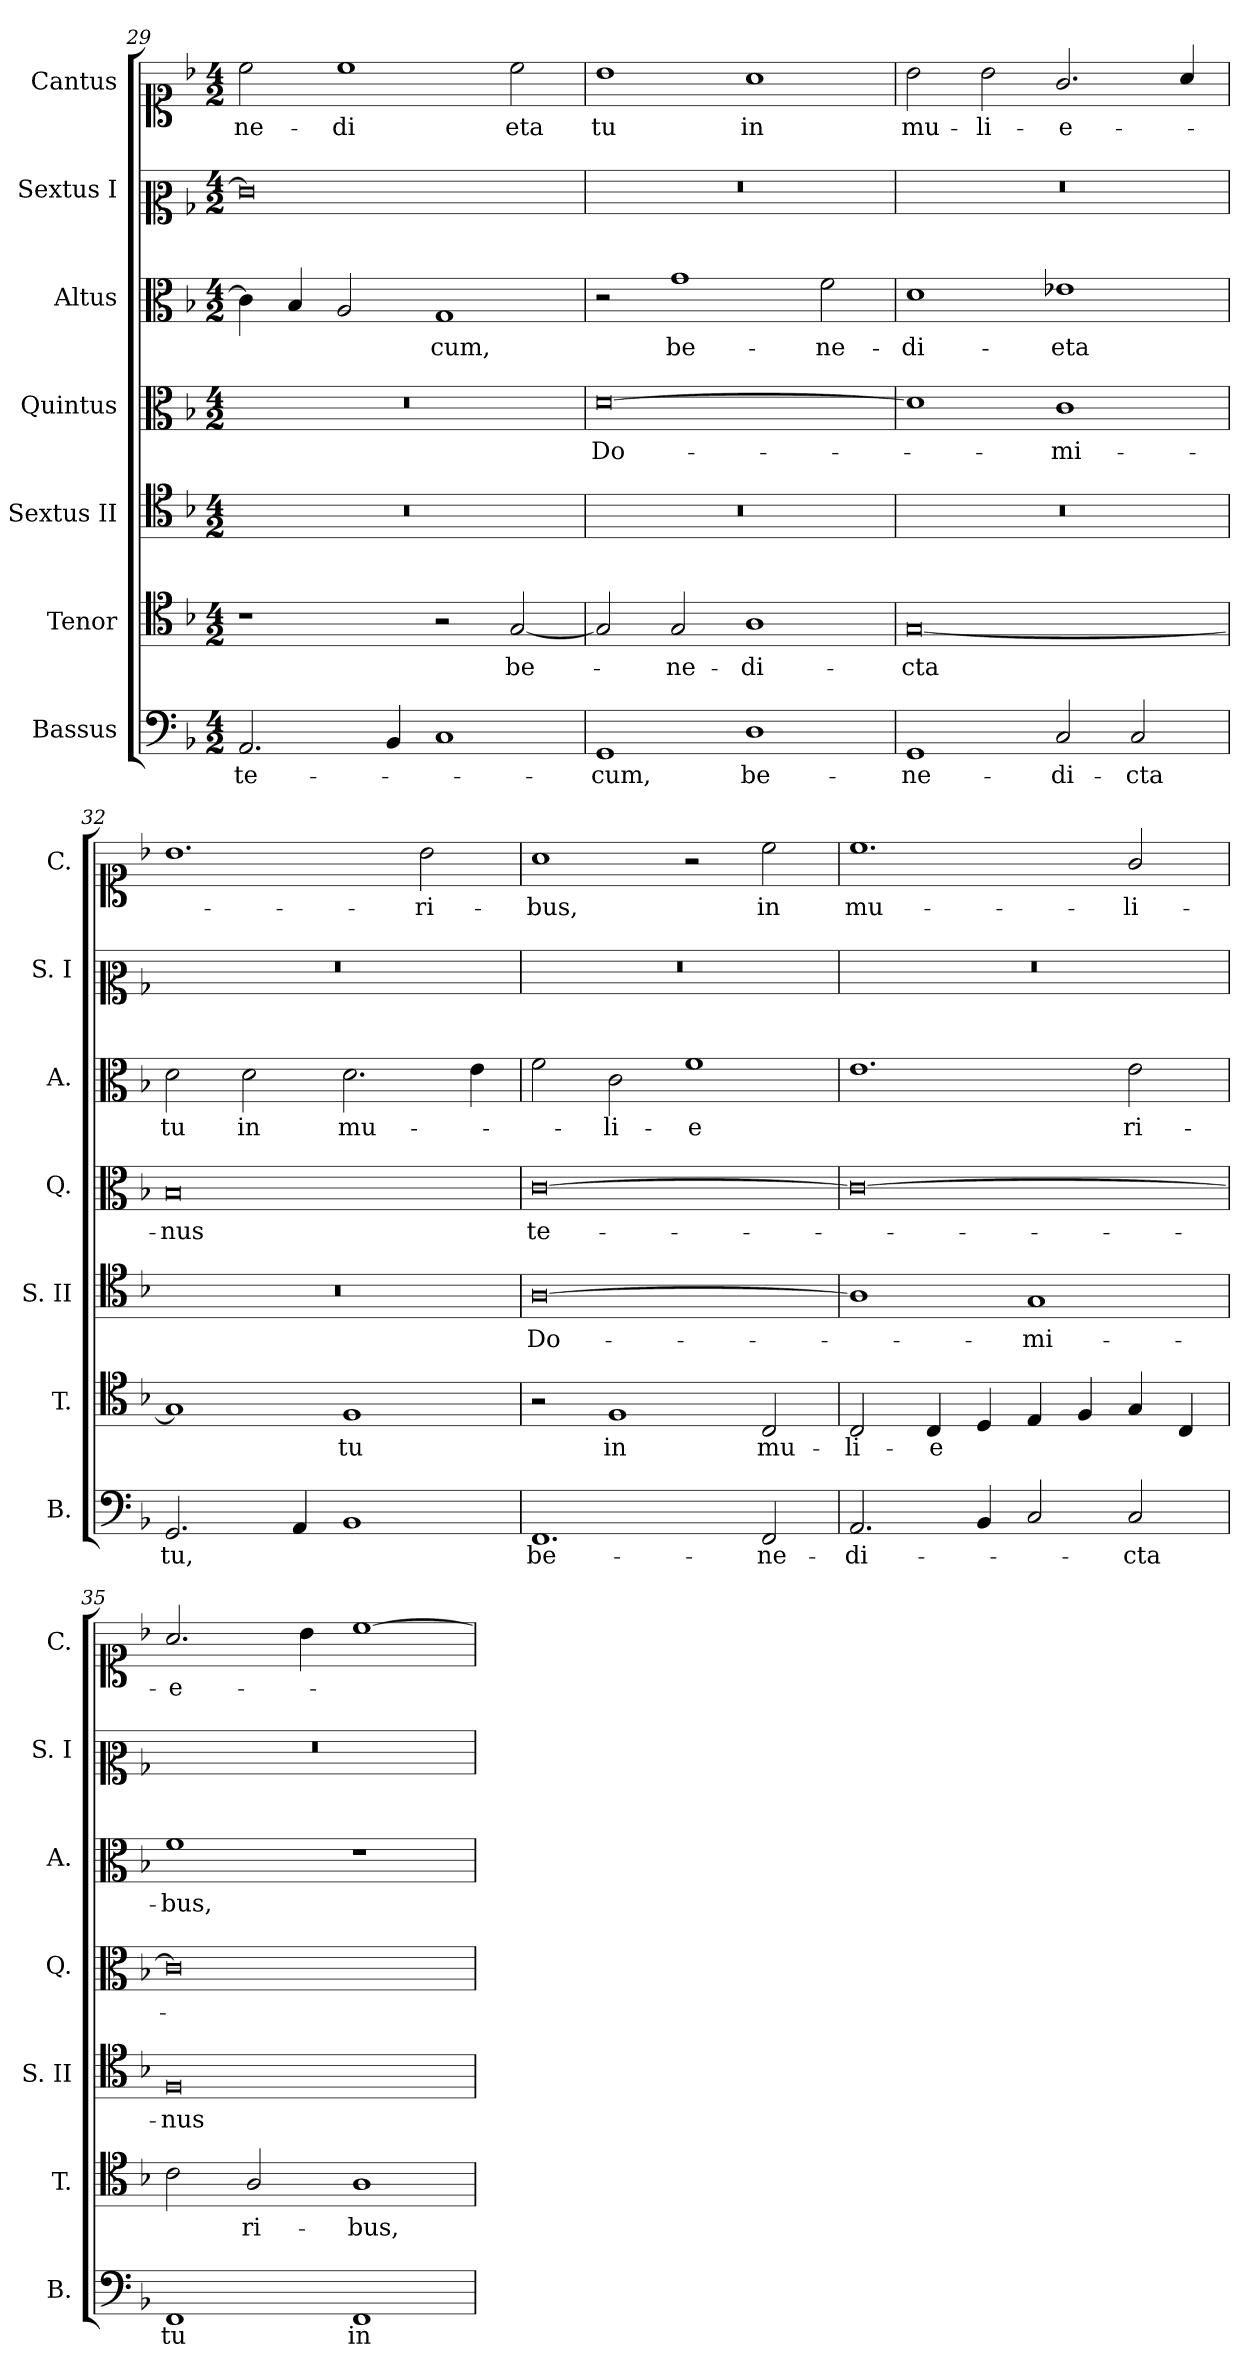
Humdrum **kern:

**kern	**text	**kern	**text	**kern	**text	**kern	**text	**kern	**text	**kern	**kern	**text
*part7	*part7	*part6	*part6	*part5	*part5	*part4	*part4	*part3	*part3	*part2	*part1	*part1
*staff7	*staff7	*staff6	*staff6	*staff5	*staff5	*staff4	*staff4	*staff3	*staff3	*staff2	*staff1	*staff1
*I"Bassus	*	*I"Tenor	*	*I"Sextus II	*	*I"Quintus	*	*I"Altus	*	*I"Sextus I	*I"Cantus	*
*I'B.	*	*I'T.	*	*I'S. II	*	*I'Q.	*	*I'A.	*	*I'S. I	*I'C.	*
*clefF4	*	*clefC4	*	*clefC4	*	*clefC3	*	*clefC3	*	*clefC2	*clefC1	*
*k[b-]	*	*k[b-]	*	*k[b-]	*	*k[b-]	*	*k[b-]	*	*k[b-]	*k[b-]	*
*M4/2	*	*M4/2	*	*M4/2	*	*M4/2	*	*M4/2	*	*M4/2	*M4/2	*
=29	=29	=29	=29	=29	=29	=29	=29	=29	=29	=29	=29	=29
2.AA/	te-	1r	.	0r	.	0r	.	4c\]	.	0e]	2cc\	-ne-
.	.	.	.	.	.	.	.	4B-/	.	.	.	.
.	.	.	.	.	.	.	.	2A/	.	.	1cc	-di
4BB-/	.	.	.	.	.	.	.	.	.	.	.	.
1C	.	2r	.	.	.	.	.	1G	-cum,	.	.	.
.	.	[2G/	be-	.	.	.	.	.	.	.	2cc\	eta
=30	=30	=30	=30	=30	=30	=30	=30	=30	=30	=30	=30	=30
1GG	-cum,	2G/]	.	0r	.	[0d	Do-	2r	.	0r	1b-	tu
.	.	2G/	-ne-	.	.	.	.	1g	be-	.	.	.
1D	be-	1A	-di-	.	.	.	.	.	.	.	1a	in
.	.	.	.	.	.	.	.	2f\	-ne­-	.	.	.
=31	=31	=31	=31	=31	=31	=31	=31	=31	=31	=31	=31	=31
1GG	-ne-	[0G	-cta	0r	.	1d]	.	1d	-di-	0r	2b-\	mu-
.	.	.	.	.	.	.	.	.	.	.	2b-\	-li-
2C/	-di-	.	.	.	.	1c	-mi-	1e-X	-eta	.	2.g/	-e-
2C/	-cta	.	.	.	.	.	.	.	.	.	.	.
.	.	.	.	.	.	.	.	.	.	.	4a/	.
=32	=32	=32	=32	=32	=32	=32	=32	=32	=32	=32	=32	=32
2.GG/	tu,	1G]	.	0r	.	0B-	-nus	2d\	tu	0r	1.b-	.
.	.	.	.	.	.	.	.	2d\	in	.	.	.
4AA/	.	.	.	.	.	.	.	.	.	.	.	.
1BB-	.	1F	tu	.	.	.	.	2.d\	mu-	.	.	.
.	.	.	.	.	.	.	.	.	.	.	2b-\	-ri-
.	.	.	.	.	.	.	.	4e\	.	.	.	.
!!LO:LB:g=z
=33	=33	=33	=33	=33	=33	=33	=33	=33	=33	=33	=33	=33
1.FF	be-	2r	.	[0A	Do-	[0c	te-	2f\	.	0r	1a	-bus,
.	.	1F	in	.	.	.	.	2c\	-li-	.	.	.
.	.	.	.	.	.	.	.	1f	-e	.	2r	.
2FF/	-ne-	2C/	mu-	.	.	.	.	.	.	.	2cc\	-in
=34	=34	=34	=34	=34	=34	=34	=34	=34	=34	=34	=34	=34
2.AA/	-di-	2C/	-li-	1A]	.	0c_	.	1.e	.	0r	1.cc	mu-
.	.	4C/	-e	.	.	.	.	.	.	.	.	.
4BB-/	.	4D/	.	.	.	.	.	.	.	.	.	.
2C/	.	4E/	.	1G	-mi-	.	.	.	.	.	.	.
.	.	4F/	.	.	.	.	.	.	.	.	.	.
2C/	-cta	4G/	.	.	.	.	.	2e\	ri-	.	2g/	-li-
.	.	4C/	.	.	.	.	.	.	.	.	.	.
=35	=35	=35	=35	=35	=35	=35	=35	=35	=35	=35	=35	=35
1FF	tu	2c\	.	0F	-nus	0c]	.	1f	-bus,	0r	2.a/	-e-
.	.	2A/	ri-	.	.	.	.	.	.	.	.	.
.	.	.	.	.	.	.	.	.	.	.	4b-\	.
1FF	in	1A	-bus,	.	.	.	.	1r	.	.	[1cc	.
=	=	=	=	=	=	=	=	=	=	=	=	=
*-	*-	*-	*-	*-	*-	*-	*-	*-	*-	*-	*-	*-
